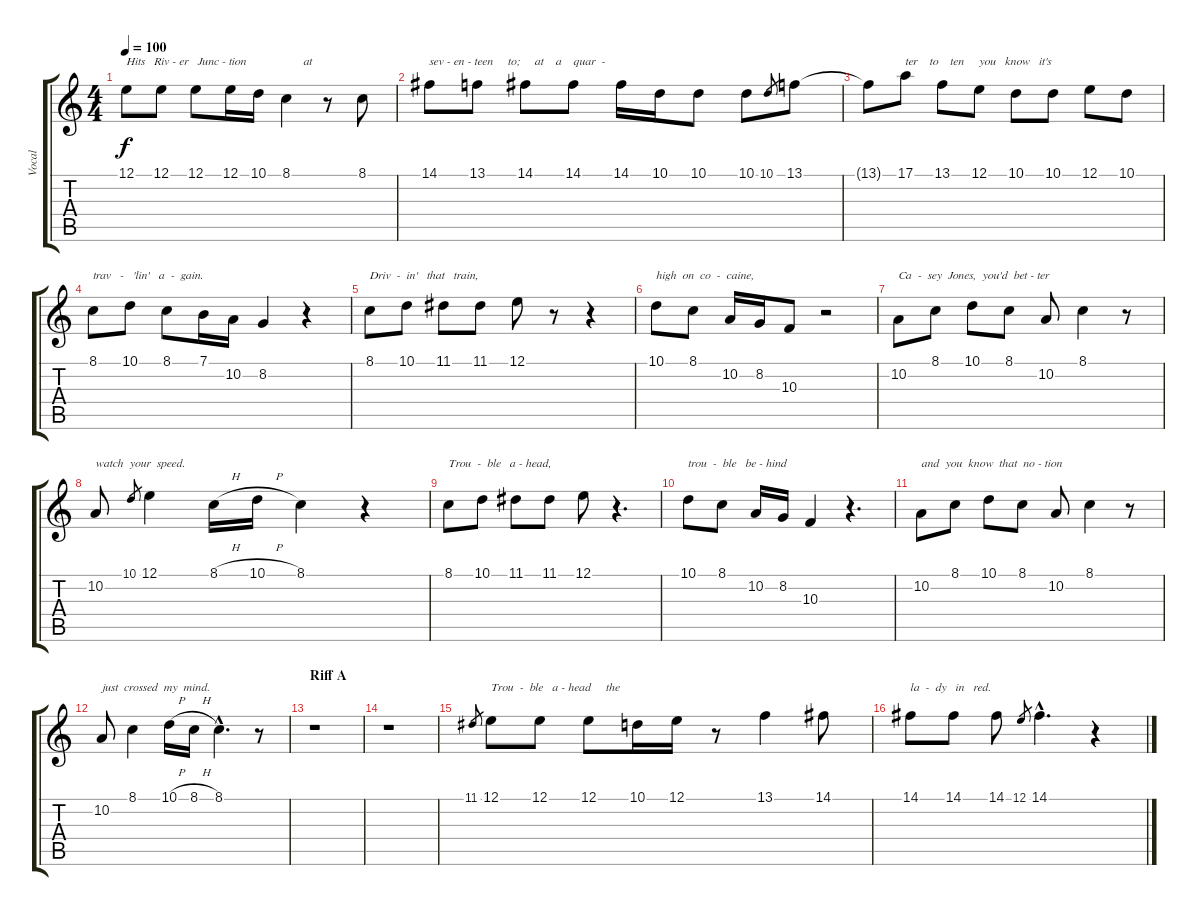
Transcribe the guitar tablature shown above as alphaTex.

\track ("Vocal" "Vocal") {instrument voiceoohs}
\staff {score tabs}
\tuning (E4 B3 G3 D3 A2 E2) {hide}
\ts (4 4)
\tempo 100
\clef g2
\ks c
12.1.8{txt "Hits   Riv - er   Junc - tion                   at" dy f} 12.1.8 12.1.8 12.1.16 10.1.16 8.1.4 r.8 8.1.8 |
14.1.8{txt "sev - en - teen     to;     at    a    quar  -   "} 13.1.8 14.1.8 14.1.8 14.1.16 10.1.16 10.1.8 10.1.8 10.1.8{gr} 13.1.8 |
13.1{t}.8 17.1.8{txt "ter    to    ten     you   know   it's"} 13.1.8 12.1.8 10.1.8 10.1.8 12.1.8 10.1.8 |
8.1.8{txt "trav   -   'lin'   a  -  gain."} 10.1.8 8.1.8 7.1.16 10.2.16 8.2.4 r.4 |
8.1.8{txt "Driv  -  in'   that   train,"} 10.1.8 11.1.8 11.1.8 12.1.8 r.8 r.4 |
10.1.8{txt "high  on  co  -  caine,"} 8.1.8 10.2.16 8.2.16 10.3.8 r.2 |
10.2.8{txt "Ca  -  sey  Jones,  you'd  bet - ter"} 8.1.8 10.1.8 8.1.8 10.2.8 8.1.4 r.8 |
10.2.8{txt "watch  your  speed."} 10.1.8{gr} 12.1.4 8.1{h}.16 10.1{h}.16 8.1.4 r.4 |
8.1.8{txt "Trou  -  ble   a - head,"} 10.1.8 11.1.8 11.1.8 12.1.8 r.4{d} |
10.1.8{txt "trou  -  ble   be - hind"} 8.1.8 10.2.16 8.2.16 10.3.4 r.4{d} |
10.2.8{txt "and  you  know  that  no - tion"} 8.1.8 10.1.8 8.1.8 10.2.8 8.1.4 r.8 |
10.2.8{txt "just  crossed  my  mind."} 8.1.4 10.1{h}.16 8.1{h}.16 8.1{hac}.4{d} r.8 |
\section ("" "Riff A")
r.1 |
r.1 |
11.1.8{gr} 12.1.8{txt "Trou  -  ble   a - head     the"} 12.1.8 12.1.8 10.1.16 12.1.16 r.8 13.1.4 14.1.8 |
14.1.8{txt "la  -  dy   in   red."} 14.1.8 14.1.8 12.1.8{gr} 14.1{hac}.4{d} r.4
